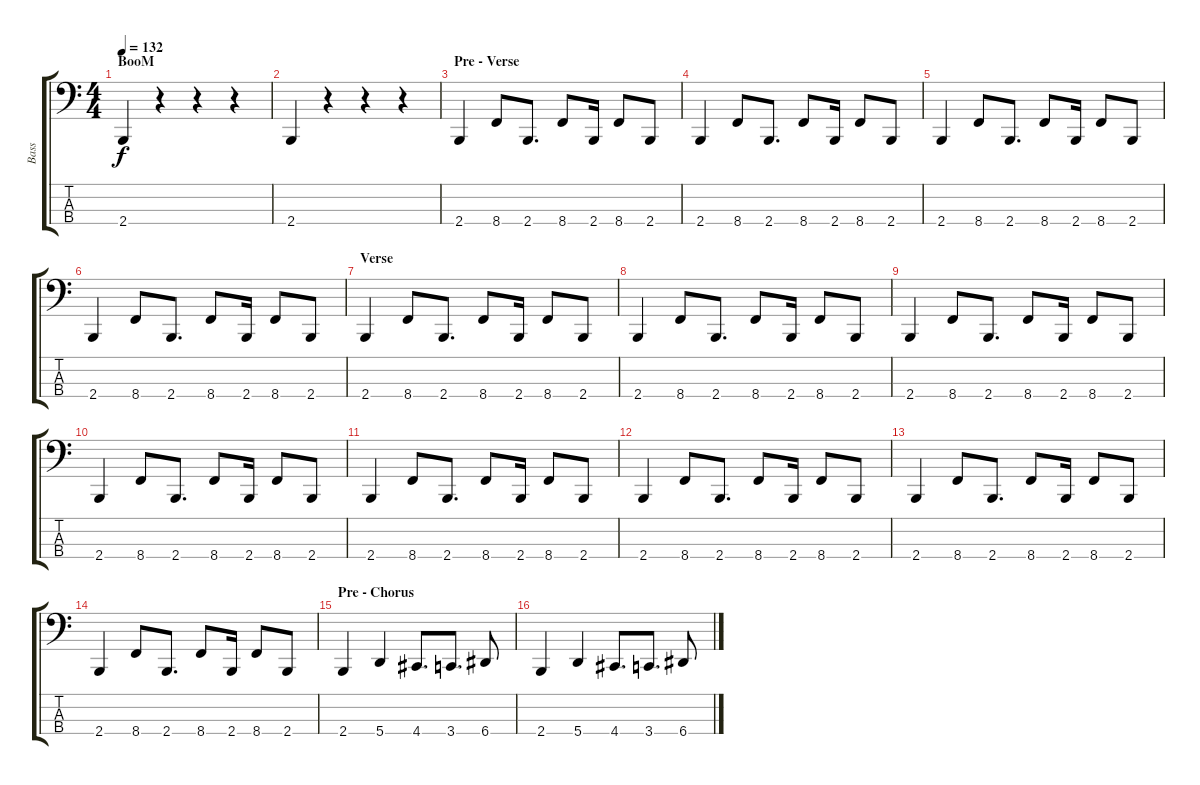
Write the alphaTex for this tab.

\track ("Bass" "Bass") {instrument electricbassfinger}
\staff {score tabs}
\tuning (D2 A1 E1 A0) {hide}
\ts (4 4)
\section ("" "BooM")
\tempo 132
\clef f4
\ks c
2.4.4{dy f} r.4 r.4 r.4 |
2.4.4 r.4 r.4 r.4 |
\section ("" "Pre - Verse")
2.4.4 8.4.8 2.4.8{d} 8.4.8 2.4.16 8.4.8 2.4.8 |
2.4.4 8.4.8 2.4.8{d} 8.4.8 2.4.16 8.4.8 2.4.8 |
2.4.4 8.4.8 2.4.8{d} 8.4.8 2.4.16 8.4.8 2.4.8 |
2.4.4 8.4.8 2.4.8{d} 8.4.8 2.4.16 8.4.8 2.4.8 |
\section ("" "Verse")
2.4.4 8.4.8 2.4.8{d} 8.4.8 2.4.16 8.4.8 2.4.8 |
2.4.4 8.4.8 2.4.8{d} 8.4.8 2.4.16 8.4.8 2.4.8 |
2.4.4 8.4.8 2.4.8{d} 8.4.8 2.4.16 8.4.8 2.4.8 |
2.4.4 8.4.8 2.4.8{d} 8.4.8 2.4.16 8.4.8 2.4.8 |
2.4.4 8.4.8 2.4.8{d} 8.4.8 2.4.16 8.4.8 2.4.8 |
2.4.4 8.4.8 2.4.8{d} 8.4.8 2.4.16 8.4.8 2.4.8 |
2.4.4 8.4.8 2.4.8{d} 8.4.8 2.4.16 8.4.8 2.4.8 |
2.4.4 8.4.8 2.4.8{d} 8.4.8 2.4.16 8.4.8 2.4.8 |
\section ("" "Pre - Chorus")
2.4.4 5.4.4 4.4.8{d} 3.4.8{d} 6.4.8 |
2.4.4 5.4.4 4.4.8{d} 3.4.8{d} 6.4.8
